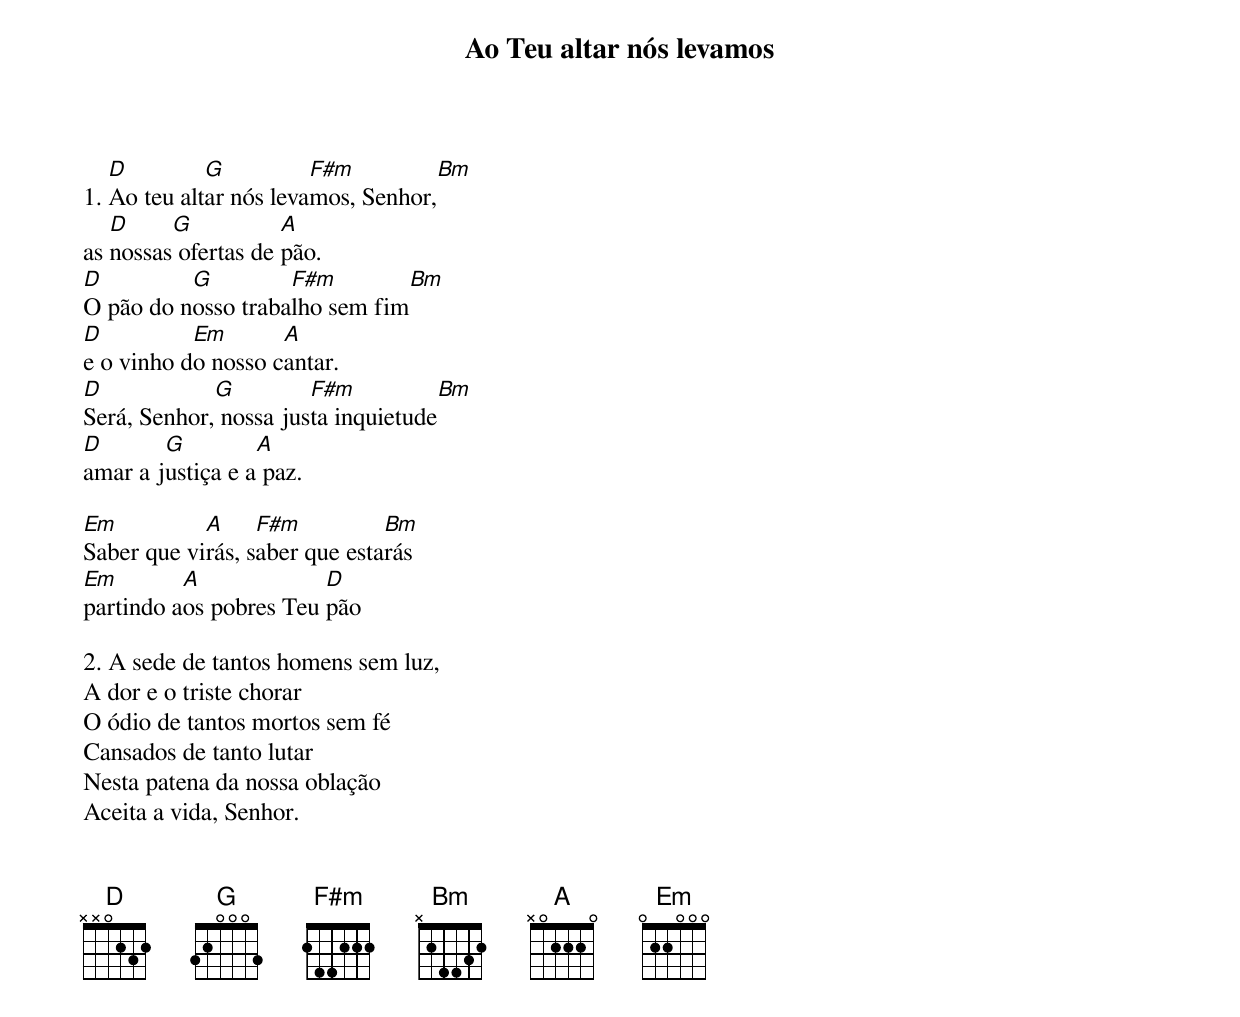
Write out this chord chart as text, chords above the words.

Ao Teu altar nós levamos

   D         G          F#m         Bm
1. Ao teu altar nós levamos, Senhor,
   D     G           A
as nossas ofertas de pão.
D         G         F#m        Bm
O pão do nosso trabalho sem fim
D          Em       A
e o vinho do nosso cantar.
D            G         F#m          Bm
Será, Senhor, nossa justa inquietude
D       G         A
amar a justiça e a paz.

Em          A     F#m          Bm
Saber que virás, saber que estarás
Em        A             D
partindo aos pobres Teu pão

2. A sede de tantos homens sem luz,
A dor e o triste chorar
O ódio de tantos mortos sem fé
Cansados de tanto lutar
Nesta patena da nossa oblação
Aceita a vida, Senhor.

<iframe src="https://www.youtube.com/embed/LvzPnzn6PXI" frameborder="0"></iframe>
